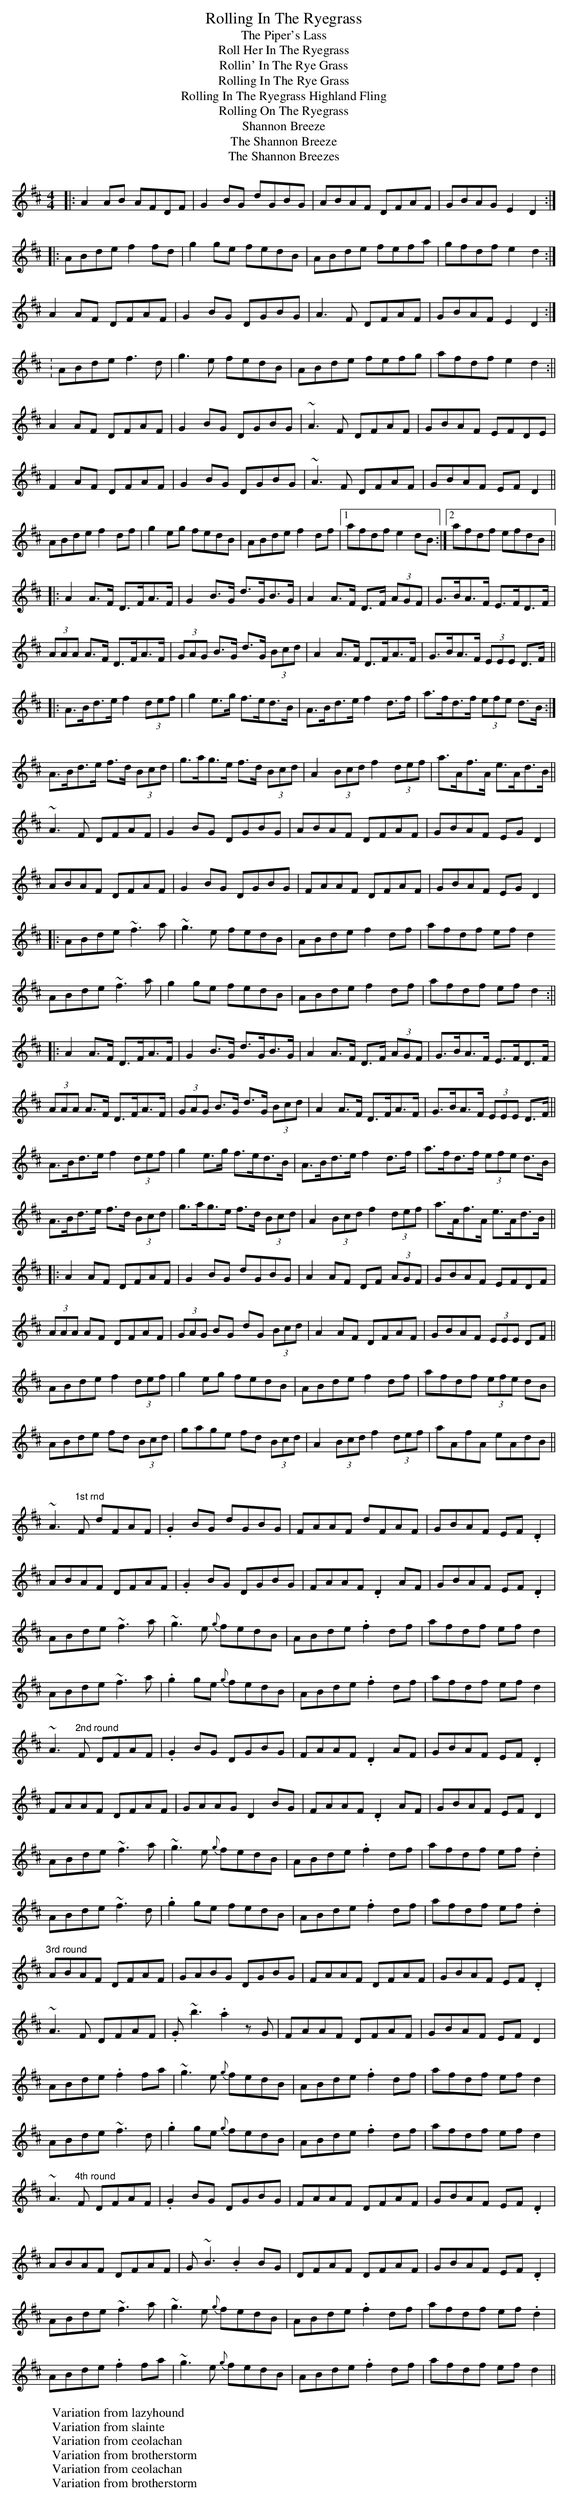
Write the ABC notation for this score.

X:1
T:Rolling In The Ryegrass
T:Piper's Lass, The
T:Roll Her In The Ryegrass
T:Rollin' In The Rye Grass
T:Rolling In The Rye Grass
T:Rolling In The Ryegrass Highland Fling
T:Rolling On The Ryegrass
T:Shannon Breeze
T:Shannon Breeze, The
T:Shannon Breezes, The
M:4/4
L:1/8
K:Dmaj
|:A2AB AFDF|G2BG dGBG|ABAF DFAF|GBAG E2D2:|
|:ABde f2fd|g2ge fedB|ABde fefa|gfdf e2d2:|
W:Variation from lazyhound
A2AF DFAF|G2BG DGBG|A3F DFAF|GBAF E2D2:|
:ABde f3d|g3e fedB|ABde fefg|afdf e2d2:||
W:Variation from slainte
K: Dmaj
A2AF DFAF|G2BG DGBG|~A3F DFAF|GBAF EFDE|
F2AF DFAF|G2BG DGBG|~A3F DFAF|GBAF EFD2||
ABde f2df|g2eg fedB|ABde f2df|1 afdf e2dB:|2 afdf efdB||
W:Variation from ceolachan
K: Dmaj
|: A2 A>F D>FA>F | G2 B>G d>GB>G | A2 A>F D>F (3AGF | G>BA>F E>FD>F |
(3AAA A>F D>FA>F | (3GAG B>G d>G (3Bcd | A2 A>F D>FA>F | G>BA>F (3EEE D>F ||
|: A>Bd>e f2 (3def | g2 e>g f>ed>B | A>Bd>e f2 d>f | a>fd>f (3efe d>B :|
 A>Bd>e f>d (3Bcd | g>ag>e f>d (3Bcd | A2 (3Bcd f2 (3def | a>Af>A e>Ad>B ||
W:Variation from brotherstorm
~A3 F DFAF|G2BG DGBG|ABAF DFAF|GBAF EGD2|
ABAF DFAF|G2BG DGBG|FAAF DFAF|GBAF EGD2|:
ABde ~f3a|~g3e fedB|ABde f2df|afdf efd2
ABde ~f3a|g2 ge fedB|ABde f2df|afdf efd2:||
W:Variation from ceolachan
K: Dmaj
|: A2 A>F D>FA>F | G2 B>G d>GB>G | A2 A>F D>F (3AGF | G>BA>F E>FD>F |
(3AAA A>F D>FA>F | (3GAG B>G d>G (3Bcd | A2 A>F D>FA>F | G>BA>F (3EEE D>F ||
A>Bd>e f2 (3def | g2 e>g f>ed>B | A>Bd>e f2 d>f | a>fd>f (3efe d>B |
A>Bd>e f>d (3Bcd | g>ag>e f>d (3Bcd | A2 (3Bcd f2 (3def | a>Af>A e>Ad>B ||
K: Dmaj & While I'm At It, Here It Is Without The '>' ~ For 'Button'
|: A2 AF DFAF | G2 BG dGBG | A2 AF DF (3AGF | GBAF EFDF |
(3AAA AF DFAF | (3GAG BG dG (3Bcd | A2 AF DFAF | GBAF (3EEE DF ||
ABde f2 (3def | g2 eg fedB | ABde f2 df | afdf (3efe dB |
ABde fd (3Bcd | gage fd (3Bcd | A2 (3Bcd f2 (3def | aAfA eAdB ||
W:Variation from brotherstorm
K: Dmaj
~A3"1st rnd" F dFAF|.G2BG dGBG|FAAF dFAF|GBAF EF.D2|
ABAF DFAF|.G2BG DGBG|FAAF .D2AF|GBAF EF.D2|
ABde ~f3a|~g3e {g}fedB|ABde .f2df|afdf efd2|
ABde ~f3a|.g2 ge {g}fedB|ABde .f2df|afdf efd2|
~A3"2nd round" F DFAF|.G2BG DGBG|FAAF .D2AF|GBAF EF.D2|
FAAF DFAF|GAAG D2BG|FAAF .D2AF|GBAF EFD2|
ABde ~f3a|~g3e {g}fedB|ABde .f2df|afdf ef.d2|
ABde ~f3d|.g2 ge fedB|ABde .f2df|afdf ef.d2|
"3rd round" ABAF DFAF|GABG DGBG|FAAF DFAF|GBAF EF.D2|
~A3 F DFAF|.G ~b3 .a2 zG|FAAF DFAF|GBAF EFD2|
ABde .f2fa|~g3e {g}fedB|ABde .f2df|afdf efd2|
ABde ~f3d|.g2 ge {g}fedB|ABde .f2df|afdf efd2|
~A3"4th round" F DFAF|.G2BG DGBG|FAAF DFAF|GBAF EF.D2|
ABAF DFAF|G ~B3 .B2 BG|DFAF DFAF|GBAF EF.D2|
ABde ~f3a|~g3e {g}fedB|ABde .f2df|afdf ef.d2|
ABde .f2fa|~g3 e {g}fedB|ABde .f2df|afdf efd2||
